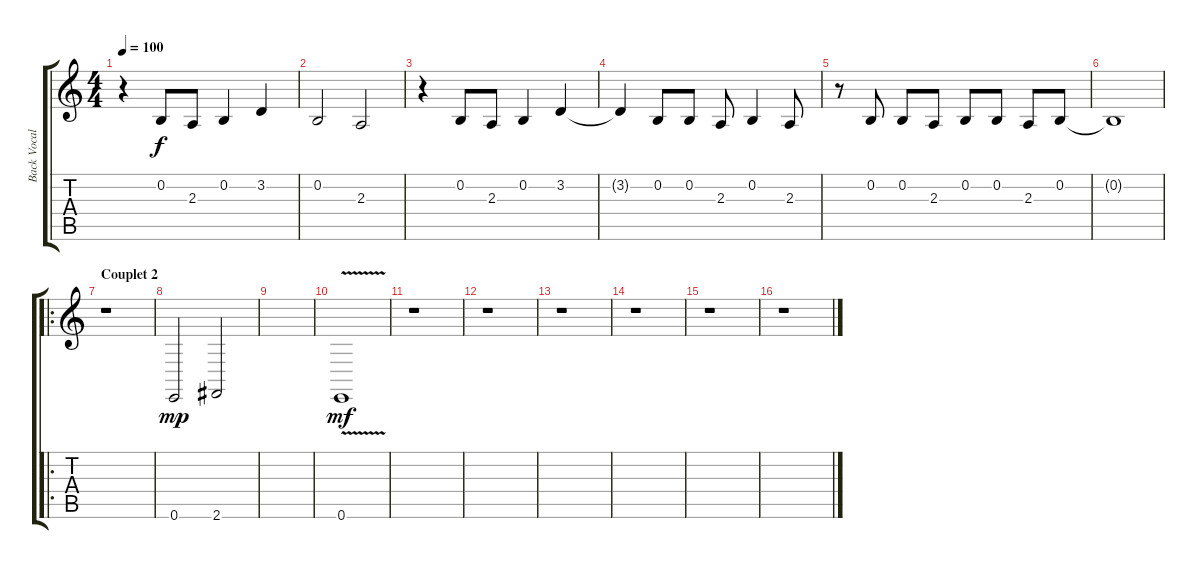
\track ("Back Vocal" "Back Vocal") {instrument trumpet}
\staff {score tabs}
\tuning (E4 B3 G3 D3 A2 E2) {hide}
\ts (4 4)
\tempo 100
\clef g2
\ks c
r.4{dy f} 0.2.8 2.3.8 0.2.4 3.2.4 |
0.2.2 2.3.2 |
r.4 0.2.8 2.3.8 0.2.4 3.2.4 |
3.2{t}.4 0.2.8 0.2.8 2.3.8 0.2.4 2.3.8 |
r.8 0.2.8 0.2.8 2.3.8 0.2.8 0.2.8 2.3.8 0.2.8 |
0.2{t}.1 |
\ro
\section ("" "Couplet 2")
r.1 |
0.6.2{dy mp} 2.6.2 |
|
0.6{v}.1{dy mf} |
r.1 |
r.1 |
r.1 |
r.1 |
r.1 |
r.1
